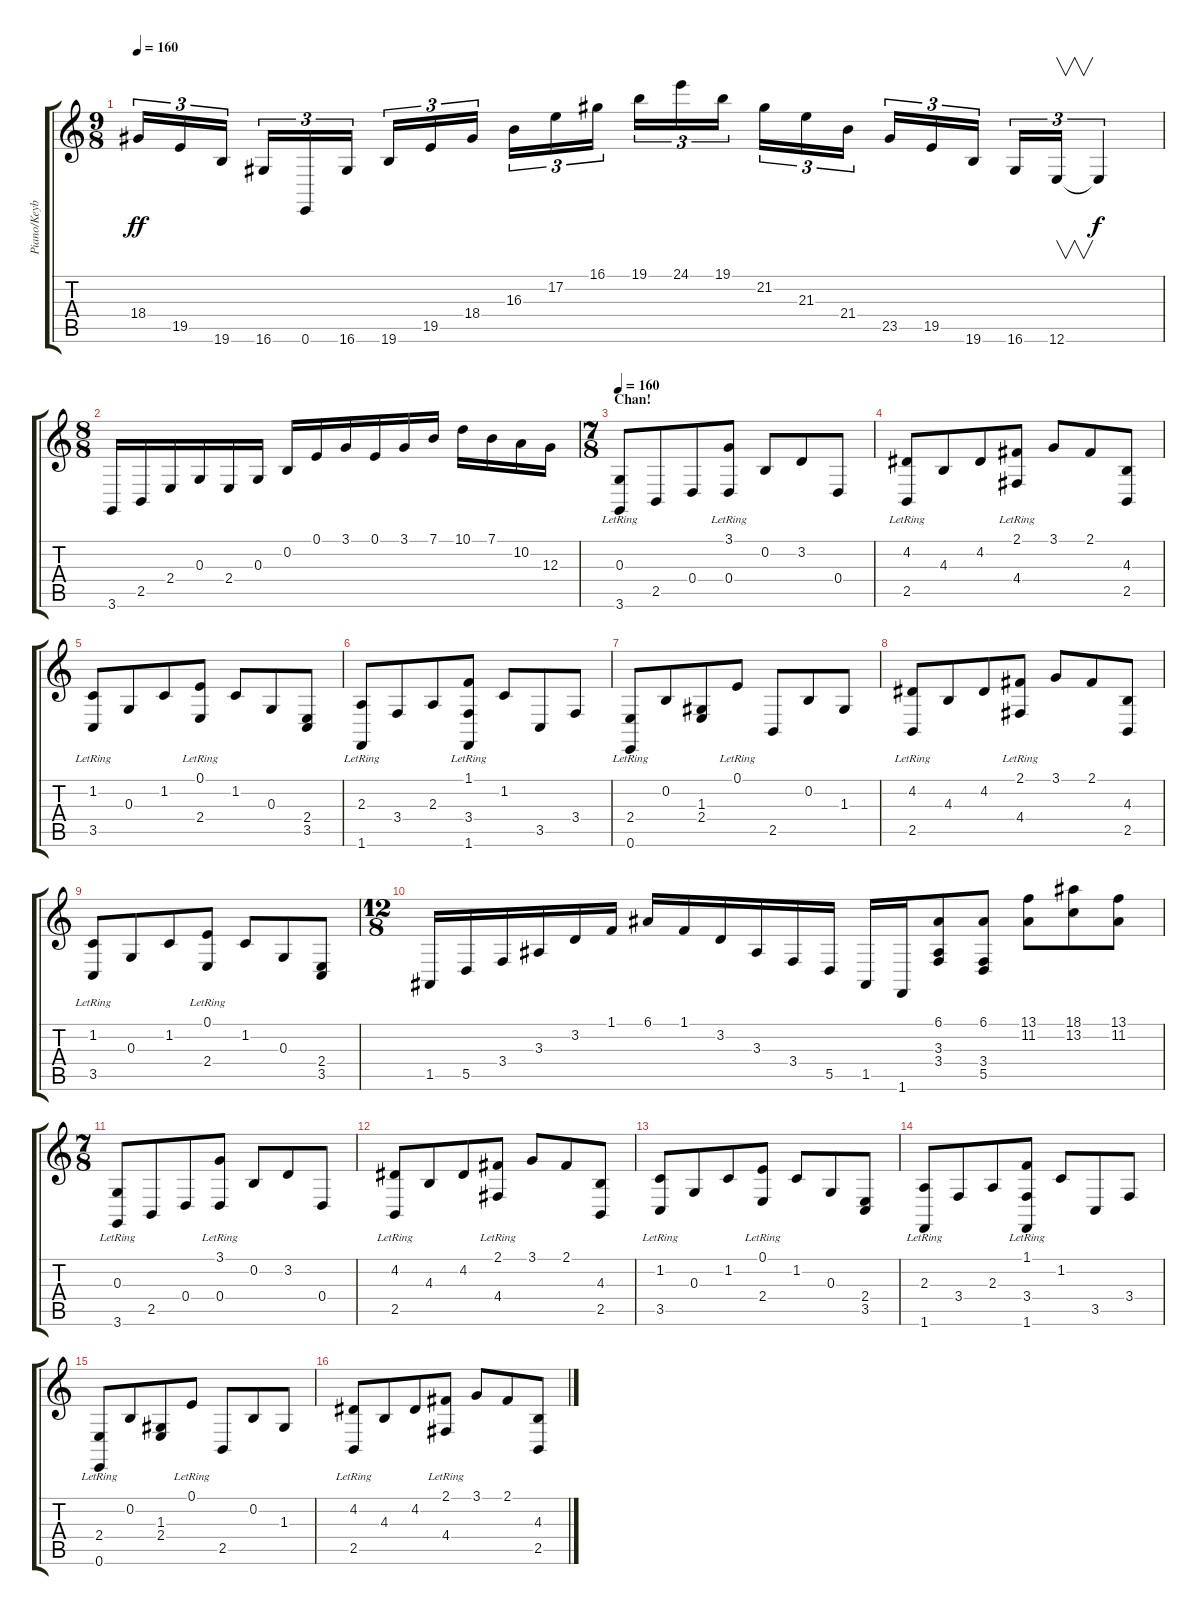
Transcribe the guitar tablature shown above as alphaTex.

\track ("Piano/Keyboards (Solos)" "Piano/Keyb") {instrument brightacousticpiano}
\staff {score tabs}
\tuning (E4 B3 G3 D3 A2 E2) {hide}
\ts (9 8)
\tempo 160
\clef g2
\ks c
18.4.16{tu (3 2) dy ff} 19.5.16{tu (3 2)} 19.6.16{tu (3 2)} 16.6.16{tu (3 2)} 0.6.16{tu (3 2)} 16.6.16{tu (3 2)} 19.6.16{tu (3 2)} 19.5.16{tu (3 2)} 18.4.16{tu (3 2)} 16.3.16{tu (3 2)} 17.2.16{tu (3 2)} 16.1.16{tu (3 2)} 19.1.16{tu (3 2)} 24.1.16{tu (3 2)} 19.1.16{tu (3 2)} 21.2.16{tu (3 2)} 21.3.16{tu (3 2)} 21.4.16{tu (3 2)} 23.5.16{tu (3 2)} 19.5.16{tu (3 2)} 19.6.16{tu (3 2)} 16.6.16{tu (3 2)} 12.6.16{v tu (3 2)} 12.6{t}.4{tu (3 2) dy f} |
\ts (8 8)
3.6.16 2.5.16 2.4.16 0.3.16 2.4.16 0.3.16 0.2.16 0.1.16 3.1.16 0.1.16 3.1.16 7.1.16 10.1.16 7.1.16 10.2.16 12.3.16 |
\ts (7 8)
\section ("" "Chan!")
\tempo 160
(0.3{lr} 3.6{lr}).8{volume 13 balance 16 instrument electricgrandpiano} 2.5.8 0.4.8 (3.1{lr} 0.4{lr}).8 0.2.8 3.2.8 0.4.8 |
(4.2{lr} 2.5{lr}).8 4.3.8 4.2.8 (2.1{lr} 4.4{lr}).8 3.1.8 2.1.8 (4.3 2.5).8 |
(1.2{lr} 3.5{lr}).8 0.3.8 1.2.8 (0.1{lr} 2.4{lr}).8 1.2.8 0.3.8 (2.4 3.5).8 |
(2.3{lr} 1.6{lr}).8 3.4.8 2.3.8 (1.1{lr} 3.4{lr} 1.6{lr}).8 1.2.8 3.5.8 3.4.8 |
(2.4{lr} 0.6{lr}).8 0.2.8 (1.3 2.4).8 0.1{lr}.8 2.5.8 0.2.8 1.3.8 |
(4.2{lr} 2.5{lr}).8 4.3.8 4.2.8 (2.1{lr} 4.4{lr}).8 3.1.8 2.1.8 (4.3 2.5).8 |
(1.2{lr} 3.5{lr}).8 0.3.8 1.2.8 (0.1{lr} 2.4{lr}).8 1.2.8 0.3.8 (2.4 3.5).8 |
\ts (12 8)
1.5.16 5.5.16 3.4.16 3.3.16 3.2.16 1.1.16 6.1.16 1.1.16 3.2.16 3.3.16 3.4.16 5.5.16 1.5.16 1.6.16 (6.1 3.3 3.4).8 (6.1 3.4 5.5).8 (13.1 11.2).8 (18.1 13.2).8 (13.1 11.2).8 |
\ts (7 8)
(0.3{lr} 3.6{lr}).8 2.5.8 0.4.8 (3.1{lr} 0.4{lr}).8 0.2.8 3.2.8 0.4.8 |
(4.2{lr} 2.5{lr}).8 4.3.8 4.2.8 (2.1{lr} 4.4{lr}).8 3.1.8 2.1.8 (4.3 2.5).8 |
(1.2{lr} 3.5{lr}).8 0.3.8 1.2.8 (0.1{lr} 2.4{lr}).8 1.2.8 0.3.8 (2.4 3.5).8 |
(2.3{lr} 1.6{lr}).8 3.4.8 2.3.8 (1.1{lr} 3.4{lr} 1.6{lr}).8 1.2.8 3.5.8 3.4.8 |
(2.4{lr} 0.6{lr}).8 0.2.8 (1.3 2.4).8 0.1{lr}.8 2.5.8 0.2.8 1.3.8 |
(4.2{lr} 2.5{lr}).8 4.3.8 4.2.8 (2.1{lr} 4.4{lr}).8 3.1.8 2.1.8 (4.3 2.5).8
